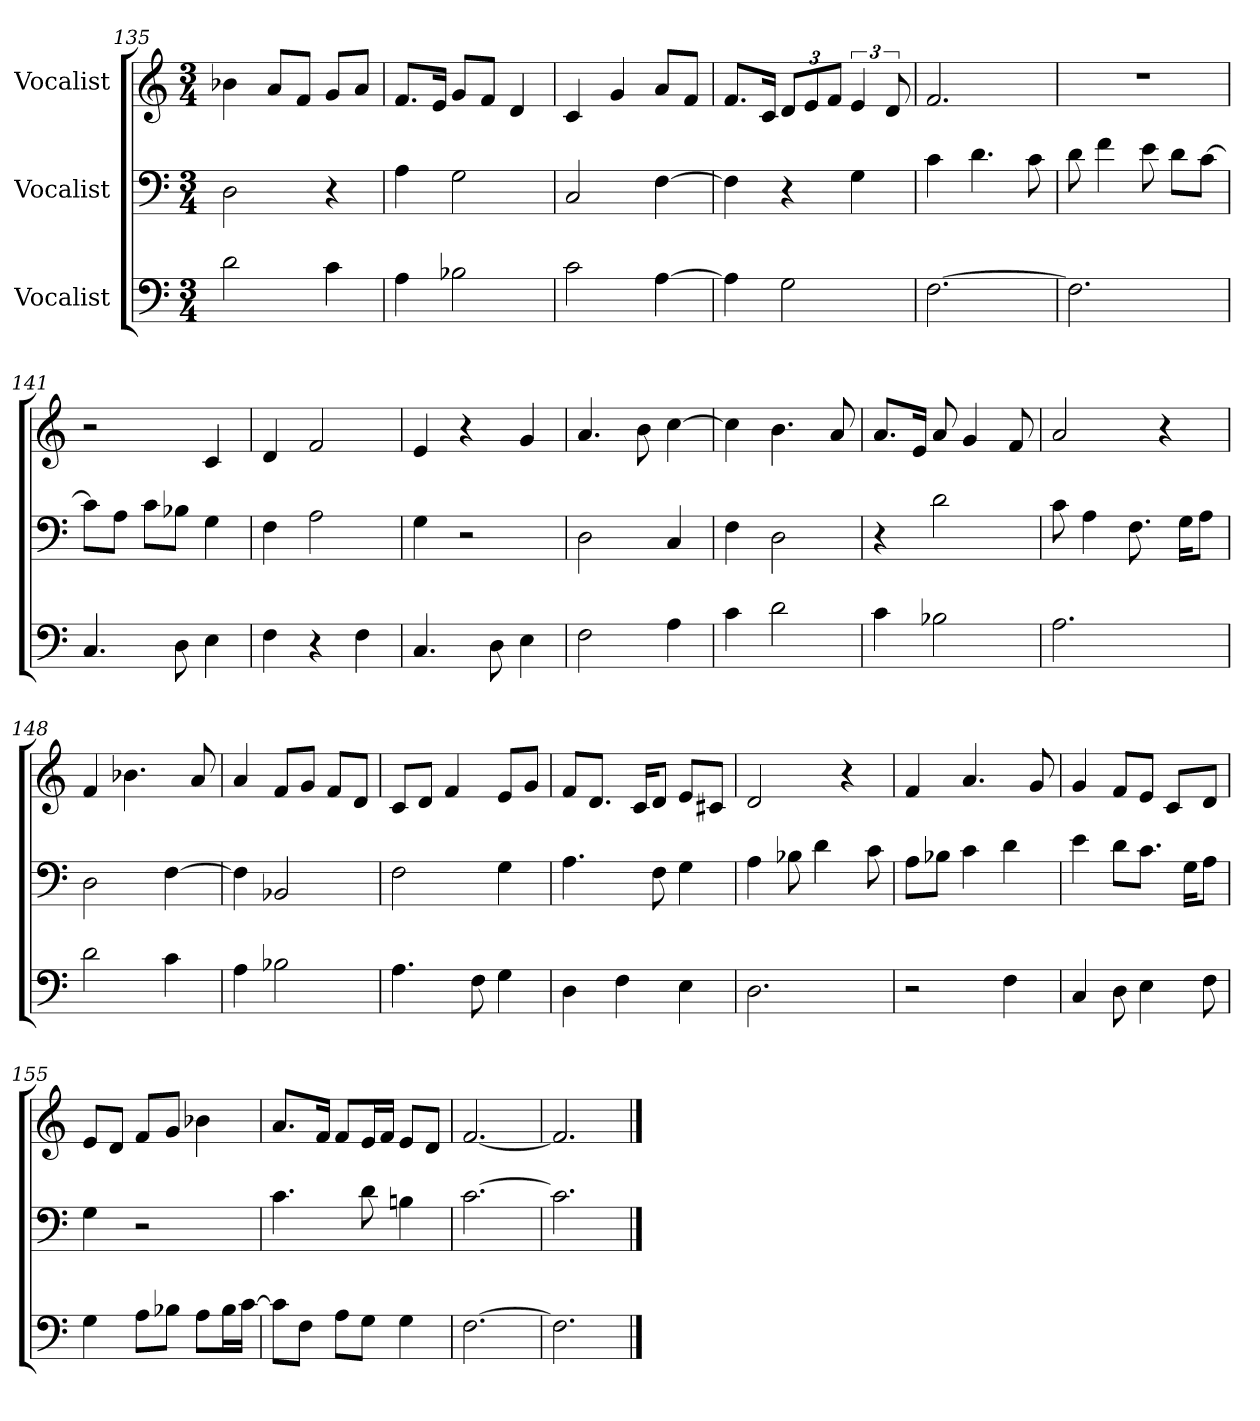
**kern	**kern	**kern
*part3	*part2	*part1
*staff3	*staff2	*staff1
*I"Vocalist	*I"Vocalist	*I"Vocalist
*M3/4	*M3/4	*M3/4
=135	=135	=135
2d	2D	4b-X
.	.	8aL
.	.	8fJ
4c	4r	8gL
.	.	8aJ
=136	=136	=136
4A	4A	8.fL
.	.	16eJk
2B-X	2G	8gL
.	.	8fJ
.	.	4d
=137	=137	=137
2c	2C	4c
.	.	4g
[4A	[4F	8aL
.	.	8fJ
=138	=138	=138
4A]	4F]	8.fL
.	.	16cJk
2G	4r	12dL
.	.	12e
.	.	12fJ
.	4G	6e
.	.	12d
=139	=139	=139
[2.F	4c	2.f
.	4.d	.
.	8c	.
=140	=140	=140
2.F]	8d	2.r
.	4f	.
.	8e	.
.	8dL	.
.	[8cJ	.
=141	=141	=141
4.C	8cL]	2r
.	8AJ	.
.	8cL	.
8D	8B-XJ	.
4E	4G	4c
=142	=142	=142
4F	4F	4d
4r	2A	2f
4F	.	.
=143	=143	=143
4.C	4G	4e
.	2r	4r
8D	.	.
4E	.	4g
=144	=144	=144
2F	2D	4.a
.	.	8b
4A	4C	[4cc
=145	=145	=145
4c	4F	4cc]
2d	2D	4.b
.	.	8a
=146	=146	=146
4c	4r	8.aL
.	.	16eJk
2B-X	2d	8a
.	.	4g
.	.	8f
=147	=147	=147
2.A	8c	2a
.	4A	.
.	8.F	.
.	.	4r
.	16GKL	.
.	8AJ	.
=148	=148	=148
2d	2D	4f
.	.	4.b-X
4c	[4F	.
.	.	8a
=149	=149	=149
4A	4F]	4a
2B-X	2BB-X	8fL
.	.	8gJ
.	.	8fL
.	.	8dJ
=150	=150	=150
4.A	2F	8cL
.	.	8dJ
.	.	4f
8F	.	.
4G	4G	8eL
.	.	8gJ
=151	=151	=151
4D	4.A	8fL
.	.	8.dJ
4F	.	.
.	.	16cKL
.	8F	8dJ
4E	4G	8eL
.	.	8c#XJ
=152	=152	=152
2.D	4A	2d
.	8B-X	.
.	4d	.
.	.	4r
.	8c	.
=153	=153	=153
2r	8AL	4f
.	8B-XJ	.
.	4c	4.a
4F	4d	.
.	.	8g
=154	=154	=154
4C	4e	4g
8D	8dL	8fL
4E	8.cJ	8eJ
.	.	8cL
.	16GKL	.
8F	8AJ	8dJ
=155	=155	=155
4G	4G	8eL
.	.	8dJ
8AL	2r	8fL
8B-XJ	.	8gJ
8AL	.	4b-X
16B-L	.	.
[16cJJ	.	.
=156	=156	=156
8cL]	4.c	8.aL
8FJ	.	.
.	.	16fJk
8AL	.	8fL
8GJ	8d	16eL
.	.	16fJJ
4G	4Bn	8eL
.	.	8dJ
=157	=157	=157
[2.F	[2.c	[2.f
=158	=158	=158
2.F]	2.c]	2.f]
==	==	==
*-	*-	*-
